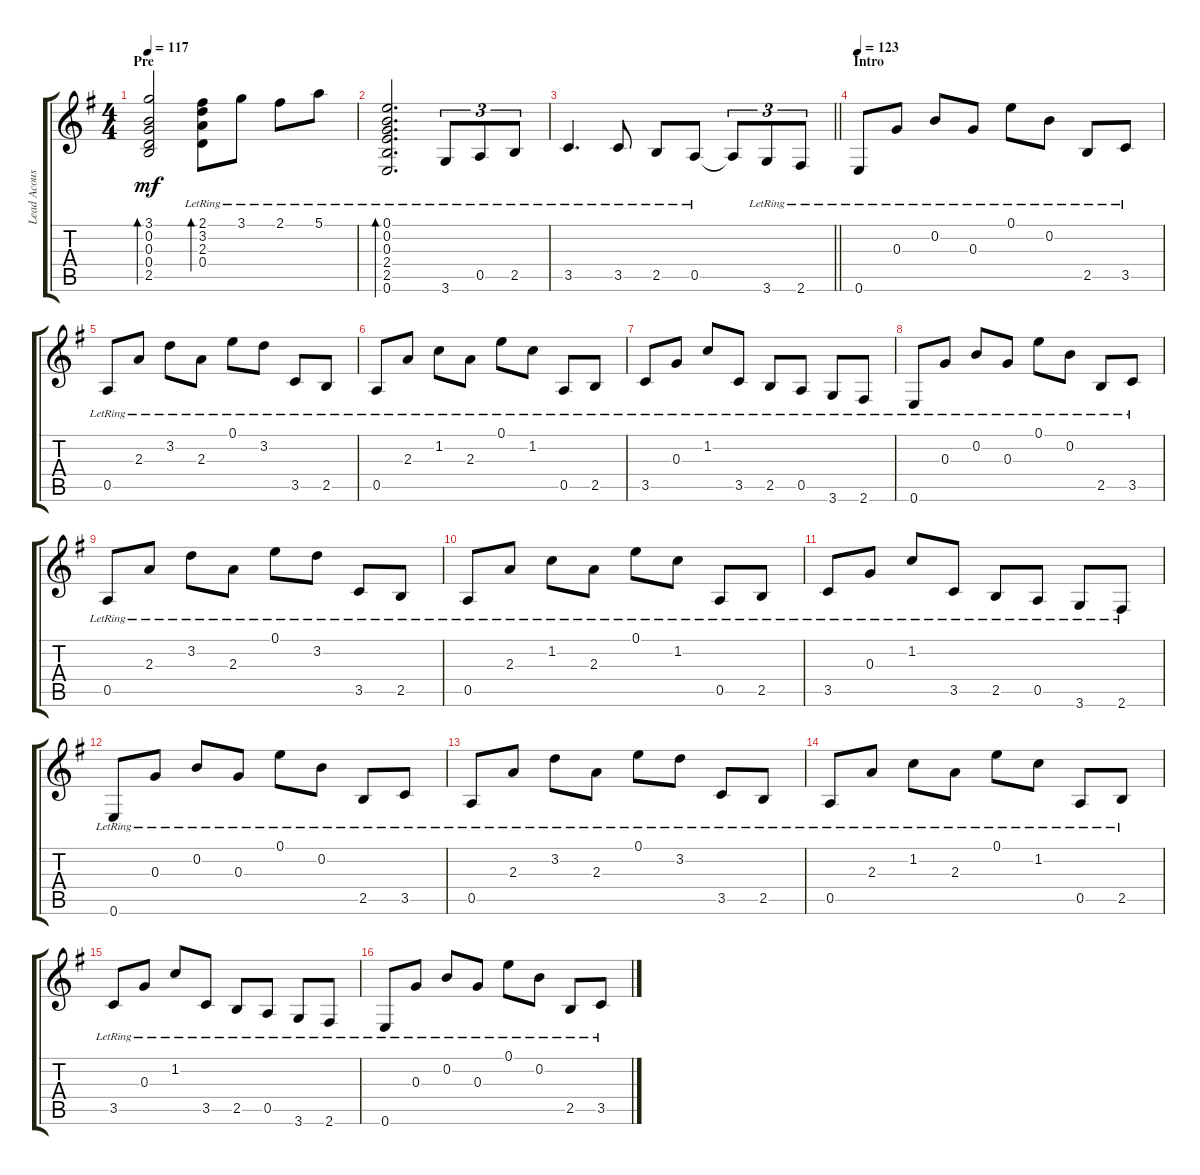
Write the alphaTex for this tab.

\track ("Lead Acoustic" "Lead Acous") {instrument acousticguitarsteel}
\staff {score tabs}
\tuning (E4 B3 G3 D3 A2 E2) {hide}
\ts (4 4)
\section ("" "Pre")
\tempo 117
\tempo 106
\tempo 117
\clef g2
\ks g
(3.1 0.2 0.3 0.4 2.5).2{bd 240 dy mf instrument acousticguitarsteel} (2.1{lr} 3.2{lr} 2.3{lr} 0.4{lr}).8{bd 240} 3.1{lr}.8 2.1{lr}.8 5.1{lr}.8 |
(0.1{lr} 0.2{lr} 0.3{lr} 2.4{lr} 2.5{lr} 0.6{lr}).2{d bd 120} 3.6{lr}.8{tu (3 2)} 0.5{lr}.8{tu (3 2)} 2.5{lr}.8{tu (3 2)} |
\barLineRight lightlight
3.5{lr}.4{d} 3.5{lr}.8 2.5{lr}.8 0.5{lr}.8 0.5{t}.8{tu (3 2)} 3.6{lr}.8{tu (3 2)} 2.6{lr}.8{tu (3 2)} |
\section ("" "Intro")
\tempo 123
0.6{lr}.8 0.3{lr}.8 0.2{lr}.8 0.3{lr}.8 0.1{lr}.8 0.2{lr}.8 2.5{lr}.8 3.5{lr}.8 |
0.5{lr}.8 2.3{lr}.8 3.2{lr}.8 2.3{lr}.8 0.1{lr}.8 3.2{lr}.8 3.5{lr}.8 2.5{lr}.8 |
0.5{lr}.8 2.3{lr}.8 1.2{lr}.8 2.3{lr}.8 0.1{lr}.8 1.2{lr}.8 0.5{lr}.8 2.5{lr}.8 |
3.5{lr}.8 0.3{lr}.8 1.2{lr}.8 3.5{lr}.8 2.5{lr}.8 0.5{lr}.8 3.6{lr}.8 2.6{lr}.8 |
0.6{lr}.8 0.3{lr}.8 0.2{lr}.8 0.3{lr}.8 0.1{lr}.8 0.2{lr}.8 2.5{lr}.8 3.5{lr}.8 |
0.5{lr}.8 2.3{lr}.8 3.2{lr}.8 2.3{lr}.8 0.1{lr}.8 3.2{lr}.8 3.5{lr}.8 2.5{lr}.8 |
0.5{lr}.8 2.3{lr}.8 1.2{lr}.8 2.3{lr}.8 0.1{lr}.8 1.2{lr}.8 0.5{lr}.8 2.5{lr}.8 |
3.5{lr}.8 0.3{lr}.8 1.2{lr}.8 3.5{lr}.8 2.5{lr}.8 0.5{lr}.8 3.6{lr}.8 2.6{lr}.8 |
0.6{lr}.8 0.3{lr}.8 0.2{lr}.8 0.3{lr}.8 0.1{lr}.8 0.2{lr}.8 2.5{lr}.8 3.5{lr}.8 |
0.5{lr}.8 2.3{lr}.8 3.2{lr}.8 2.3{lr}.8 0.1{lr}.8 3.2{lr}.8 3.5{lr}.8 2.5{lr}.8 |
0.5{lr}.8 2.3{lr}.8 1.2{lr}.8 2.3{lr}.8 0.1{lr}.8 1.2{lr}.8 0.5{lr}.8 2.5{lr}.8 |
3.5{lr}.8 0.3{lr}.8 1.2{lr}.8 3.5{lr}.8 2.5{lr}.8 0.5{lr}.8 3.6{lr}.8 2.6{lr}.8 |
0.6{lr}.8 0.3{lr}.8 0.2{lr}.8 0.3{lr}.8 0.1{lr}.8 0.2{lr}.8 2.5{lr}.8 3.5{lr}.8
